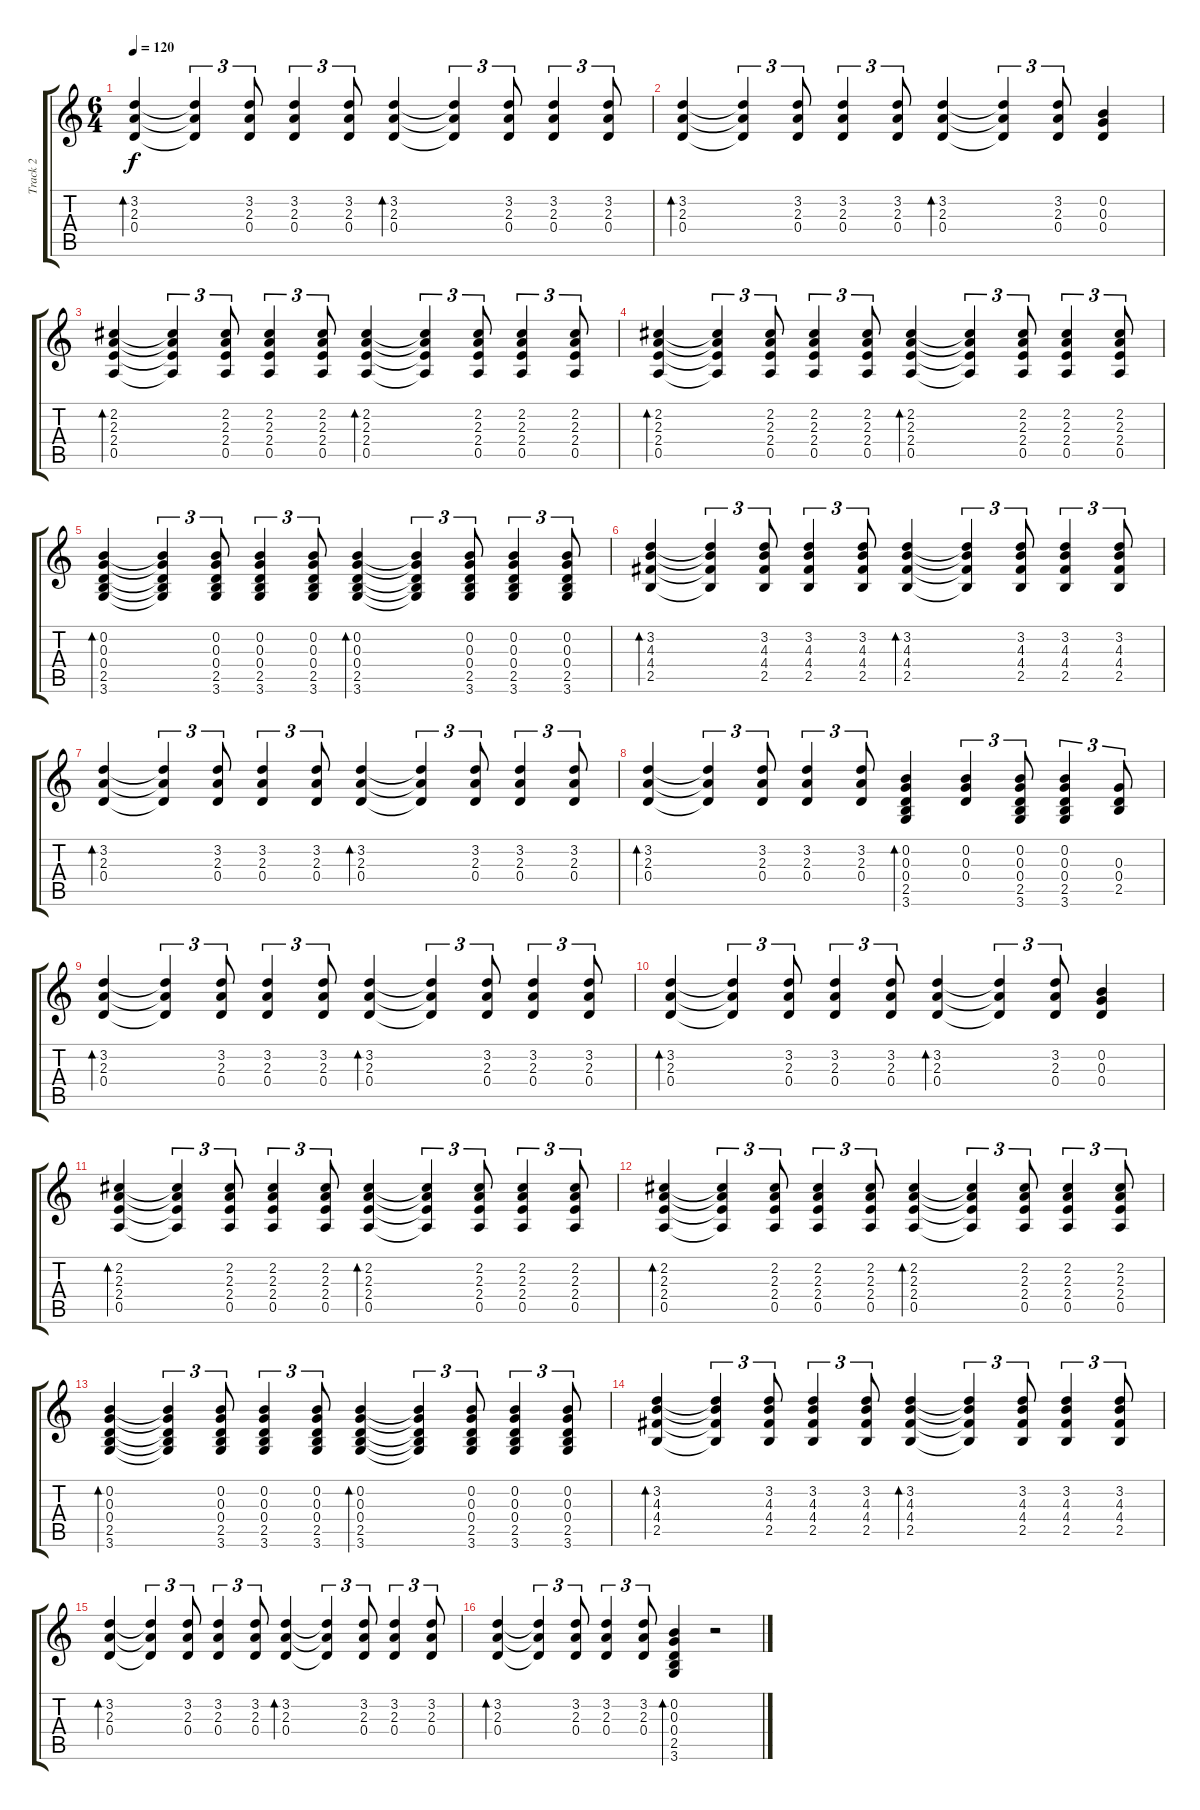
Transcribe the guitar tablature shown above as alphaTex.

\track ("Track 2" "Track 2") {instrument electricguitarclean}
\staff {score tabs}
\tuning (E4 B3 G3 D3 A2 E2) {hide}
\ts (6 4)
\tempo 120
\clef g2
\ks c
(3.2 2.3 0.4).4{bd 60 dy f} (3.2{t} 2.3{t} 0.4{t}).4{tu (3 2)} (3.2 2.3 0.4).8{tu (3 2)} (3.2 2.3 0.4).4{tu (3 2)} (3.2 2.3 0.4).8{tu (3 2)} (3.2 2.3 0.4).4{bd 60} (3.2{t} 2.3{t} 0.4{t}).4{tu (3 2)} (3.2 2.3 0.4).8{tu (3 2)} (3.2 2.3 0.4).4{tu (3 2)} (3.2 2.3 0.4).8{tu (3 2)} |
(3.2 2.3 0.4).4{bd 60} (3.2{t} 2.3{t} 0.4{t}).4{tu (3 2)} (3.2 2.3 0.4).8{tu (3 2)} (3.2 2.3 0.4).4{tu (3 2)} (3.2 2.3 0.4).8{tu (3 2)} (3.2 2.3 0.4).4{bd 60} (3.2{t} 2.3{t} 0.4{t}).4{tu (3 2)} (3.2 2.3 0.4).8{tu (3 2)} (0.2 0.3 0.4).4 |
(2.2 2.3 2.4 0.5).4{bd 60} (2.2{t} 2.3{t} 2.4{t} 0.5{t}).4{tu (3 2)} (2.2 2.3 2.4 0.5).8{tu (3 2)} (2.2 2.3 2.4 0.5).4{tu (3 2)} (2.2 2.3 2.4 0.5).8{tu (3 2)} (2.2 2.3 2.4 0.5).4{bd 60} (2.2{t} 2.3{t} 2.4{t} 0.5{t}).4{tu (3 2)} (2.2 2.3 2.4 0.5).8{tu (3 2)} (2.2 2.3 2.4 0.5).4{tu (3 2)} (2.2 2.3 2.4 0.5).8{tu (3 2)} |
(2.2 2.3 2.4 0.5).4{bd 60} (2.2{t} 2.3{t} 2.4{t} 0.5{t}).4{tu (3 2)} (2.2 2.3 2.4 0.5).8{tu (3 2)} (2.2 2.3 2.4 0.5).4{tu (3 2)} (2.2 2.3 2.4 0.5).8{tu (3 2)} (2.2 2.3 2.4 0.5).4{bd 60} (2.2{t} 2.3{t} 2.4{t} 0.5{t}).4{tu (3 2)} (2.2 2.3 2.4 0.5).8{tu (3 2)} (2.2 2.3 2.4 0.5).4{tu (3 2)} (2.2 2.3 2.4 0.5).8{tu (3 2)} |
(0.2 0.3 0.4 2.5 3.6).4{bd 60} (0.2{t} 0.3{t} 0.4{t} 2.5{t} 3.6{t}).4{tu (3 2)} (0.2 0.3 0.4 2.5 3.6).8{tu (3 2)} (0.2 0.3 0.4 2.5 3.6).4{tu (3 2)} (0.2 0.3 0.4 2.5 3.6).8{tu (3 2)} (0.2 0.3 0.4 2.5 3.6).4{bd 60} (0.2{t} 0.3{t} 0.4{t} 2.5{t} 3.6{t}).4{tu (3 2)} (0.2 0.3 0.4 2.5 3.6).8{tu (3 2)} (0.2 0.3 0.4 2.5 3.6).4{tu (3 2)} (0.2 0.3 0.4 2.5 3.6).8{tu (3 2)} |
(3.2 4.3 4.4 2.5).4{bd 60} (3.2{t} 4.3{t} 4.4{t} 2.5{t}).4{tu (3 2)} (3.2 4.3 4.4 2.5).8{tu (3 2)} (3.2 4.3 4.4 2.5).4{tu (3 2)} (3.2 4.3 4.4 2.5).8{tu (3 2)} (3.2 4.3 4.4 2.5).4{bd 60} (3.2{t} 4.3{t} 4.4{t} 2.5{t}).4{tu (3 2)} (3.2 4.3 4.4 2.5).8{tu (3 2)} (3.2 4.3 4.4 2.5).4{tu (3 2)} (3.2 4.3 4.4 2.5).8{tu (3 2)} |
(3.2 2.3 0.4).4{bd 60} (3.2{t} 2.3{t} 0.4{t}).4{tu (3 2)} (3.2 2.3 0.4).8{tu (3 2)} (3.2 2.3 0.4).4{tu (3 2)} (3.2 2.3 0.4).8{tu (3 2)} (3.2 2.3 0.4).4{bd 60} (3.2{t} 2.3{t} 0.4{t}).4{tu (3 2)} (3.2 2.3 0.4).8{tu (3 2)} (3.2 2.3 0.4).4{tu (3 2)} (3.2 2.3 0.4).8{tu (3 2)} |
(3.2 2.3 0.4).4{bd 60} (3.2{t} 2.3{t} 0.4{t}).4{tu (3 2)} (3.2 2.3 0.4).8{tu (3 2)} (3.2 2.3 0.4).4{tu (3 2)} (3.2 2.3 0.4).8{tu (3 2)} (0.2 0.3 0.4 2.5 3.6).4{bd 60} (0.2 0.3 0.4).4{tu (3 2)} (0.2 0.3 0.4 2.5 3.6).8{tu (3 2)} (0.2 0.3 0.4 2.5 3.6).4{tu (3 2)} (0.3 0.4 2.5).8{tu (3 2)} |
(3.2 2.3 0.4).4{bd 60} (3.2{t} 2.3{t} 0.4{t}).4{tu (3 2)} (3.2 2.3 0.4).8{tu (3 2)} (3.2 2.3 0.4).4{tu (3 2)} (3.2 2.3 0.4).8{tu (3 2)} (3.2 2.3 0.4).4{bd 60} (3.2{t} 2.3{t} 0.4{t}).4{tu (3 2)} (3.2 2.3 0.4).8{tu (3 2)} (3.2 2.3 0.4).4{tu (3 2)} (3.2 2.3 0.4).8{tu (3 2)} |
(3.2 2.3 0.4).4{bd 60} (3.2{t} 2.3{t} 0.4{t}).4{tu (3 2)} (3.2 2.3 0.4).8{tu (3 2)} (3.2 2.3 0.4).4{tu (3 2)} (3.2 2.3 0.4).8{tu (3 2)} (3.2 2.3 0.4).4{bd 60} (3.2{t} 2.3{t} 0.4{t}).4{tu (3 2)} (3.2 2.3 0.4).8{tu (3 2)} (0.2 0.3 0.4).4 |
(2.2 2.3 2.4 0.5).4{bd 60} (2.2{t} 2.3{t} 2.4{t} 0.5{t}).4{tu (3 2)} (2.2 2.3 2.4 0.5).8{tu (3 2)} (2.2 2.3 2.4 0.5).4{tu (3 2)} (2.2 2.3 2.4 0.5).8{tu (3 2)} (2.2 2.3 2.4 0.5).4{bd 60} (2.2{t} 2.3{t} 2.4{t} 0.5{t}).4{tu (3 2)} (2.2 2.3 2.4 0.5).8{tu (3 2)} (2.2 2.3 2.4 0.5).4{tu (3 2)} (2.2 2.3 2.4 0.5).8{tu (3 2)} |
(2.2 2.3 2.4 0.5).4{bd 60} (2.2{t} 2.3{t} 2.4{t} 0.5{t}).4{tu (3 2)} (2.2 2.3 2.4 0.5).8{tu (3 2)} (2.2 2.3 2.4 0.5).4{tu (3 2)} (2.2 2.3 2.4 0.5).8{tu (3 2)} (2.2 2.3 2.4 0.5).4{bd 60} (2.2{t} 2.3{t} 2.4{t} 0.5{t}).4{tu (3 2)} (2.2 2.3 2.4 0.5).8{tu (3 2)} (2.2 2.3 2.4 0.5).4{tu (3 2)} (2.2 2.3 2.4 0.5).8{tu (3 2)} |
(0.2 0.3 0.4 2.5 3.6).4{bd 60} (0.2{t} 0.3{t} 0.4{t} 2.5{t} 3.6{t}).4{tu (3 2)} (0.2 0.3 0.4 2.5 3.6).8{tu (3 2)} (0.2 0.3 0.4 2.5 3.6).4{tu (3 2)} (0.2 0.3 0.4 2.5 3.6).8{tu (3 2)} (0.2 0.3 0.4 2.5 3.6).4{bd 60} (0.2{t} 0.3{t} 0.4{t} 2.5{t} 3.6{t}).4{tu (3 2)} (0.2 0.3 0.4 2.5 3.6).8{tu (3 2)} (0.2 0.3 0.4 2.5 3.6).4{tu (3 2)} (0.2 0.3 0.4 2.5 3.6).8{tu (3 2)} |
(3.2 4.3 4.4 2.5).4{bd 60} (3.2{t} 4.3{t} 4.4{t} 2.5{t}).4{tu (3 2)} (3.2 4.3 4.4 2.5).8{tu (3 2)} (3.2 4.3 4.4 2.5).4{tu (3 2)} (3.2 4.3 4.4 2.5).8{tu (3 2)} (3.2 4.3 4.4 2.5).4{bd 60} (3.2{t} 4.3{t} 4.4{t} 2.5{t}).4{tu (3 2)} (3.2 4.3 4.4 2.5).8{tu (3 2)} (3.2 4.3 4.4 2.5).4{tu (3 2)} (3.2 4.3 4.4 2.5).8{tu (3 2)} |
(3.2 2.3 0.4).4{bd 60} (3.2{t} 2.3{t} 0.4{t}).4{tu (3 2)} (3.2 2.3 0.4).8{tu (3 2)} (3.2 2.3 0.4).4{tu (3 2)} (3.2 2.3 0.4).8{tu (3 2)} (3.2 2.3 0.4).4{bd 60} (3.2{t} 2.3{t} 0.4{t}).4{tu (3 2)} (3.2 2.3 0.4).8{tu (3 2)} (3.2 2.3 0.4).4{tu (3 2)} (3.2 2.3 0.4).8{tu (3 2)} |
(3.2 2.3 0.4).4{bd 60} (3.2{t} 2.3{t} 0.4{t}).4{tu (3 2)} (3.2 2.3 0.4).8{tu (3 2)} (3.2 2.3 0.4).4{tu (3 2)} (3.2 2.3 0.4).8{tu (3 2)} (0.2 0.3 0.4 2.5 3.6).4{bd 60} r.2
